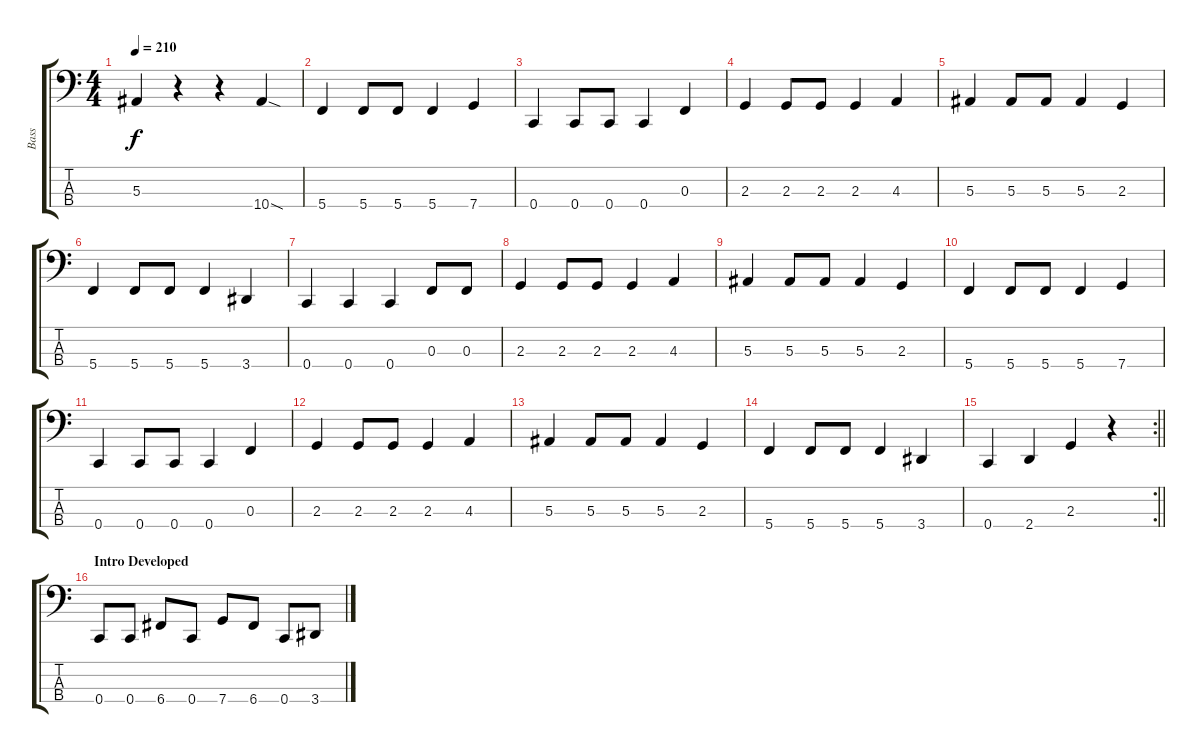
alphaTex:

\track ("Bass" "Bass") {instrument electricbasspick}
\staff {score tabs}
\tuning (Eb2 Bb1 F1 C1) {hide}
\ts (4 4)
\tempo 210
\clef f4
\ks c
5.3.4{dy f} r.4 r.4 10.4{sod}.4 |
5.4.4 5.4.8 5.4.8 5.4.4 7.4.4 |
0.4.4 0.4.8 0.4.8 0.4.4 0.3.4 |
2.3.4 2.3.8 2.3.8 2.3.4 4.3.4 |
5.3.4 5.3.8 5.3.8 5.3.4 2.3.4 |
5.4.4 5.4.8 5.4.8 5.4.4 3.4.4 |
0.4.4 0.4.4 0.4.4 0.3.8 0.3.8 |
2.3.4 2.3.8 2.3.8 2.3.4 4.3.4 |
5.3.4 5.3.8 5.3.8 5.3.4 2.3.4 |
5.4.4 5.4.8 5.4.8 5.4.4 7.4.4 |
0.4.4 0.4.8 0.4.8 0.4.4 0.3.4 |
2.3.4 2.3.8 2.3.8 2.3.4 4.3.4 |
5.3.4 5.3.8 5.3.8 5.3.4 2.3.4 |
5.4.4 5.4.8 5.4.8 5.4.4 3.4.4 |
\rc 2
\barLineRight lightlight
0.4.4 2.4.4 2.3.4 r.4 |
\section ("" "Intro Developed")
0.4.8 0.4.8 6.4.8 0.4.8 7.4.8 6.4.8 0.4.8 3.4.8
